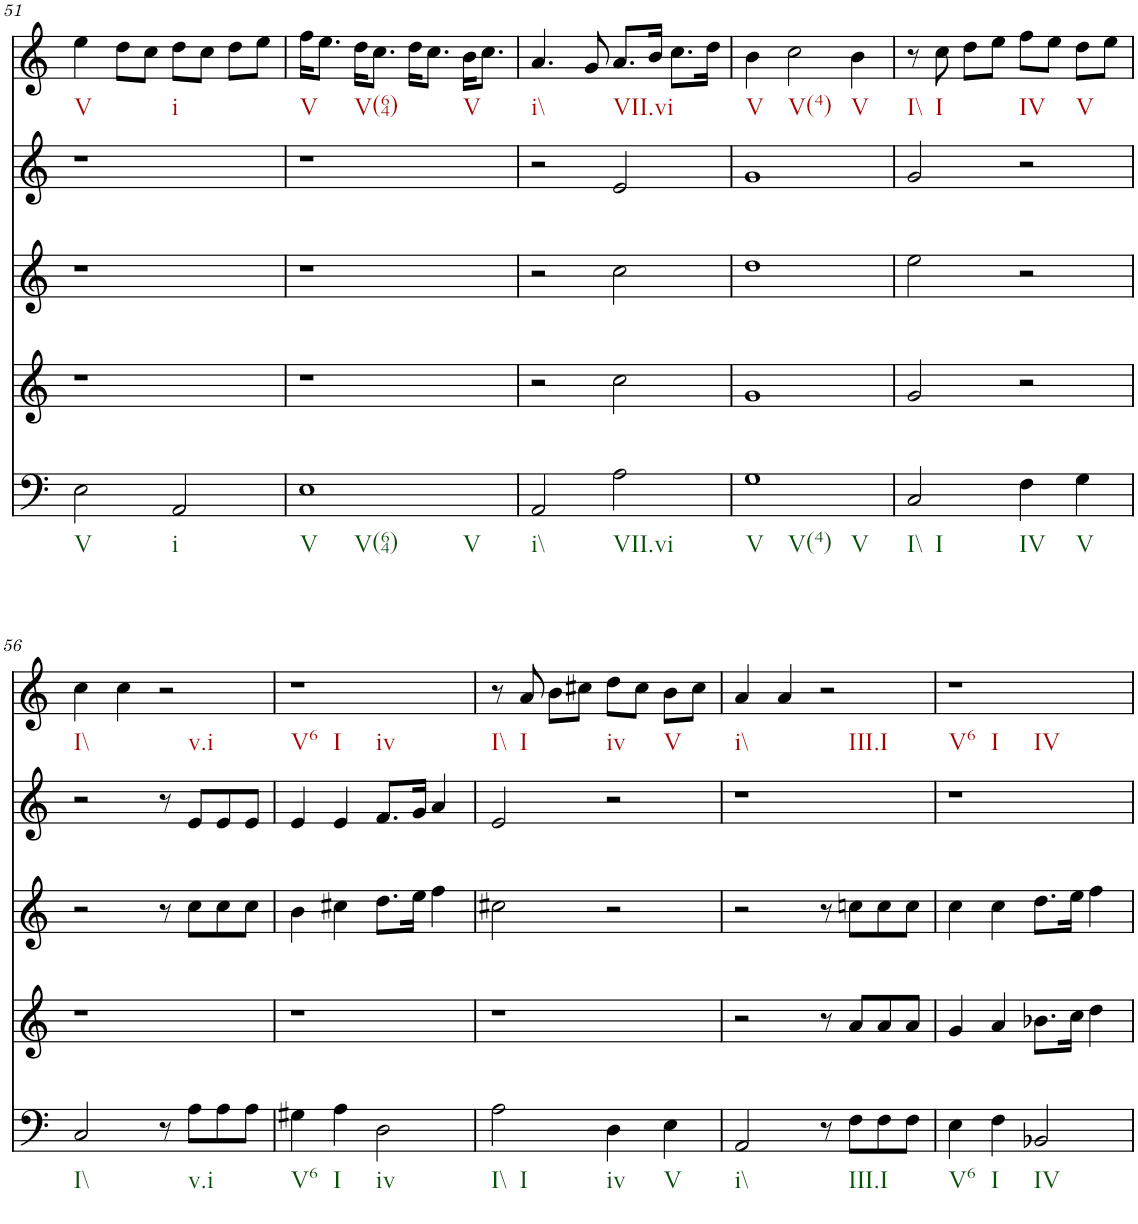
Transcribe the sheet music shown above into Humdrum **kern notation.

**kern	**kern	**kern	**kern	**kern
*part5	*part4	*part3	*part2	*part1
*staff5	*staff4	*staff3	*staff2	*staff1
*I"vox	*I"vox	*I"vox	*I"vox	*I"vox
!!LO:PB:g=z
*clefF4	*clefG2	*clefG2	*clefG2	*clefG2
*k[]	*k[]	*k[]	*k[]	*k[]
*M4/4	*M4/4	*M4/4	*M4/4	*M4/4
=51	=51	=51	=51	=51
2E\	1r	1r	1r	4ee\
.	.	.	.	8dd\L
.	.	.	.	8cc\J
2AA/	.	.	.	8dd\L
.	.	.	.	8cc\J
.	.	.	.	8dd\L
.	.	.	.	8ee\J
=52	=52	=52	=52	=52
1E	1r	1r	1r	16ff\KL
.	.	.	.	8.ee\J
.	.	.	.	16dd\KL
.	.	.	.	8.cc\J
.	.	.	.	16dd\KL
.	.	.	.	8.cc\J
.	.	.	.	16b\KL
.	.	.	.	8.cc\J
=53	=53	=53	=53	=53
2AA/	2r	2r	2r	4.a/
.	.	.	.	8g/
2A\	2cc\	2cc\	2e/	8.a/L
.	.	.	.	16b/Jk
.	.	.	.	8.cc\L
.	.	.	.	16dd\Jk
=54	=54	=54	=54	=54
1G	1g	1dd	1g	4b\
.	.	.	.	2cc\
.	.	.	.	4b\
=55	=55	=55	=55	=55
2C/	2g/	2ee\	2g/	8r
.	.	.	.	8cc\
.	.	.	.	8dd\L
.	.	.	.	8ee\J
4F\	2r	2r	2r	8ff\L
.	.	.	.	8ee\J
4G\	.	.	.	8dd\L
.	.	.	.	8ee\J
!!LO:LB:g=z
=56	=56	=56	=56	=56
2C/	1r	2r	2r	4cc\
.	.	.	.	4cc\
8r	.	8r	8r	2r
8A\L	.	8cc\L	8e/L	.
8A\	.	8cc\	8e/	.
8A\J	.	8cc\J	8e/J	.
=57	=57	=57	=57	=57
4G#X\	1r	4b\	4e/	1r
4A\	.	4cc#X\	4e/	.
2D\	.	8.dd\L	8.f/L	.
.	.	16ee\Jk	16g/Jk	.
.	.	4ff\	4a/	.
=58	=58	=58	=58	=58
2A\	1r	2cc#X\	2e/	8r
.	.	.	.	8a/
.	.	.	.	8b\L
.	.	.	.	8cc#X\J
4D\	.	2r	2r	8dd\L
.	.	.	.	8cc#\J
4E\	.	.	.	8b\L
.	.	.	.	8cc#\J
=59	=59	=59	=59	=59
2AA/	2r	2r	1r	4a/
.	.	.	.	4a/
8r	8r	8r	.	2r
8F\L	8a/L	8ccn\L	.	.
8F\	8a/	8cc\	.	.
8F\J	8a/J	8cc\J	.	.
=60	=60	=60	=60	=60
4E\	4g/	4cc\	1r	1r
4F\	4a/	4cc\	.	.
2BB-X/	8.b-X\L	8.dd\L	.	.
.	16cc\Jk	16ee\Jk	.	.
.	4dd\	4ff\	.	.
=	=	=	=	=
*-	*-	*-	*-	*-
